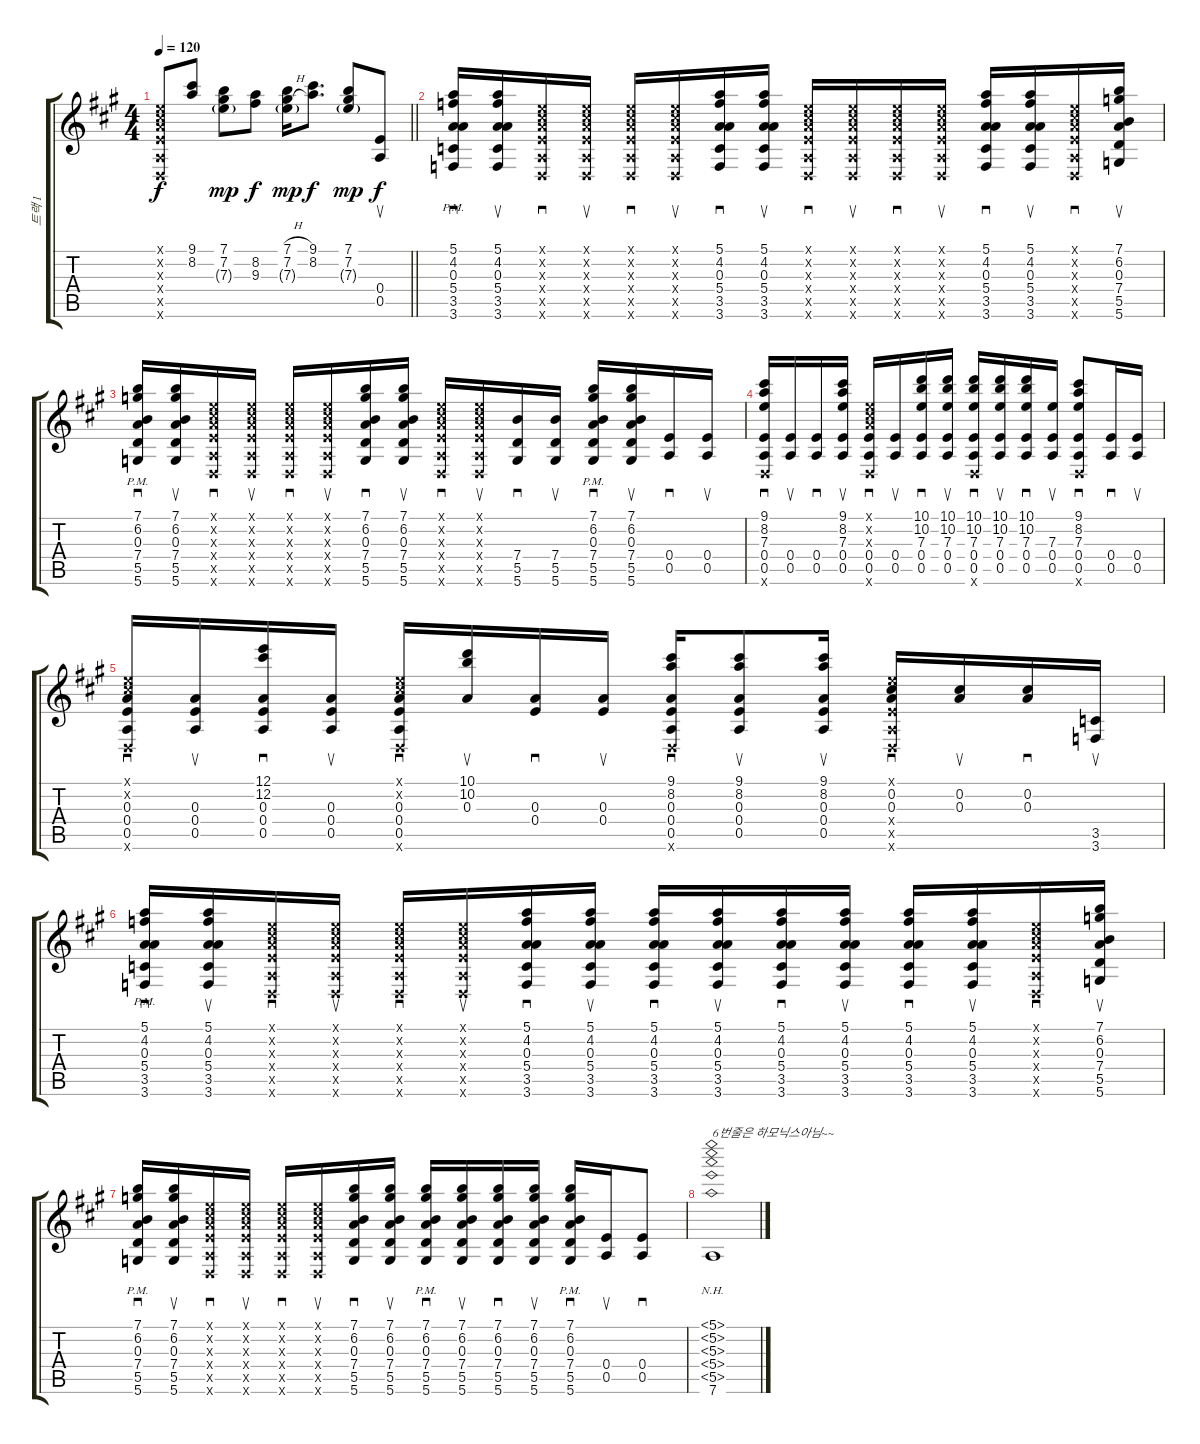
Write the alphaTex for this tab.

\track ("트랙 1" "트랙 1") {instrument acousticguitarsteel}
\staff {score tabs}
\tuning (E4 Db4 A3 E3 A2 D2) {hide}
\ts (4 4)
\tempo 120
\clef g2
\barLineRight lightlight
\ks a
(0.1{x} 0.2{x} 0.3{x} 0.4{x} 0.5{x} 0.6{x}).8{dy f} (9.1 8.2).8 (7.1 7.2 7.3{g}).8{dy mp} (8.2 9.3).8{dy f} (7.1{h} 7.2{h} 7.3{g}).16{dy mp} (9.1 8.2).8{d dy f} (7.1 7.2 7.3{g}).8{dy mp} (0.4 0.5).8{su dy f} |
(5.1 4.2 0.3 5.4{pm} 3.5{pm} 3.6{pm}).16{sd} (5.1 4.2 0.3 5.4 3.5 3.6).16{su} (0.1{x} 0.2{x} 0.3{x} 0.4{x} 0.5{x} 0.6{x}).16{sd} (0.1{x} 0.2{x} 0.3{x} 0.4{x} 0.5{x} 0.6{x}).16{su} (0.1{x} 0.2{x} 0.3{x} 0.4{x} 0.5{x} 0.6{x}).16{sd} (0.1{x} 0.2{x} 0.3{x} 0.4{x} 0.5{x} 0.6{x}).16{su} (5.1 4.2 0.3 5.4 3.5 3.6).16{sd} (5.1 4.2 0.3 5.4 3.5 3.6).16{su} (0.1{x} 0.2{x} 0.3{x} 0.4{x} 0.5{x} 0.6{x}).16{sd} (0.1{x} 0.2{x} 0.3{x} 0.4{x} 0.5{x} 0.6{x}).16{su} (0.1{x} 0.2{x} 0.3{x} 0.4{x} 0.5{x} 0.6{x}).16{sd} (0.1{x} 0.2{x} 0.3{x} 0.4{x} 0.5{x} 0.6{x}).16{su} (5.1 4.2 0.3 5.4 3.5 3.6).16{sd} (5.1 4.2 0.3 5.4 3.5 3.6).16{su} (0.1{x} 0.2{x} 0.3{x} 0.4{x} 0.5{x} 0.6{x}).16{sd} (7.1 6.2 0.3 7.4 5.5 5.6).16{su} |
(7.1 6.2 0.3 7.4{pm} 5.5{pm} 5.6{pm}).16{sd} (7.1 6.2 0.3 7.4 5.5 5.6).16{su} (0.1{x} 0.2{x} 0.3{x} 0.4{x} 0.5{x} 0.6{x}).16{sd} (0.1{x} 0.2{x} 0.3{x} 0.4{x} 0.5{x} 0.6{x}).16{su} (0.1{x} 0.2{x} 0.3{x} 0.4{x} 0.5{x} 0.6{x}).16{sd} (0.1{x} 0.2{x} 0.3{x} 0.4{x} 0.5{x} 0.6{x}).16{su} (7.1 6.2 0.3 7.4 5.5 5.6).16{sd} (7.1 6.2 0.3 7.4 5.5 5.6).16{su} (0.1{x} 0.2{x} 0.3{x} 0.4{x} 0.5{x} 0.6{x}).16{sd} (0.1{x} 0.2{x} 0.3{x} 0.4{x} 0.5{x} 0.6{x}).16{su} (7.4 5.5 5.6).16{sd} (7.4 5.5 5.6).16{su} (7.1 6.2 0.3 7.4{pm} 5.5{pm} 5.6{pm}).16{sd} (7.1 6.2 0.3 7.4 5.5 5.6).16{su} (0.4 0.5).16{sd} (0.4 0.5).16{su} |
(9.1 8.2 7.3 0.4 0.5 0.6{x}).16{sd} (0.4 0.5).16{su} (0.4 0.5).16{sd} (9.1 8.2 7.3 0.4 0.5).16{su} (0.1{x} 0.2{x} 0.3{x} 0.4 0.5 0.6{x}).16{sd} (0.4 0.5).16{su} (10.1 10.2 7.3 0.4 0.5).16{sd} (10.1 10.2 7.3 0.4 0.5).16{su} (10.1 10.2 7.3 0.4 0.5 0.6{x}).16{sd} (10.1 10.2 7.3 0.4 0.5).16{su} (10.1 10.2 7.3 0.4 0.5).16{sd} (7.3 0.4 0.5).16{su} (9.1 8.2 7.3 0.4 0.5 0.6{x}).8{sd} (0.4 0.5).16{sd} (0.4 0.5).16{su} |
(0.1{x} 0.2{x} 0.3 0.4 0.5 0.6{x}).16{sd} (0.3 0.4 0.5).16{su} (12.1 12.2 0.3 0.4 0.5).16{sd} (0.3 0.4 0.5).16{su} (0.1{x} 0.2{x} 0.3 0.4 0.5 0.6{x}).16{sd} (10.1 10.2 0.3).16{su} (0.3 0.4).16{sd} (0.3 0.4).16{su} (9.1 8.2 0.3 0.4 0.5 0.6{x}).16{sd} (9.1 8.2 0.3 0.4 0.5).8{su} (9.1 8.2 0.3 0.4 0.5).16{su} (0.1{x} 0.2 0.3 0.4{x} 0.5{x} 0.6{x}).16{sd} (0.2 0.3).16{su} (0.2 0.3).16{sd} (3.5 3.6).16{su} |
(5.1 4.2 0.3 5.4{pm} 3.5{pm} 3.6{pm}).16{sd} (5.1 4.2 0.3 5.4 3.5 3.6).16{su} (0.1{x} 0.2{x} 0.3{x} 0.4{x} 0.5{x} 0.6{x}).16{sd} (0.1{x} 0.2{x} 0.3{x} 0.4{x} 0.5{x} 0.6{x}).16{su} (0.1{x} 0.2{x} 0.3{x} 0.4{x} 0.5{x} 0.6{x}).16{sd} (0.1{x} 0.2{x} 0.3{x} 0.4{x} 0.5{x} 0.6{x}).16{su} (5.1 4.2 0.3 5.4 3.5 3.6).16{sd} (5.1 4.2 0.3 5.4 3.5 3.6).16{su} (5.1 4.2 0.3 5.4 3.5 3.6).16{sd} (5.1 4.2 0.3 5.4 3.5 3.6).16{su} (5.1 4.2 0.3 5.4 3.5 3.6).16{sd} (5.1 4.2 0.3 5.4 3.5 3.6).16{su} (5.1 4.2 0.3 5.4 3.5 3.6).16{sd} (5.1 4.2 0.3 5.4 3.5 3.6).16{su} (0.1{x} 0.2{x} 0.3{x} 0.4{x} 0.5{x} 0.6{x}).16{sd} (7.1 6.2 0.3 7.4 5.5 5.6).16{su} |
(7.1 6.2 0.3 7.4{pm} 5.5{pm} 5.6{pm}).16{sd} (7.1 6.2 0.3 7.4 5.5 5.6).16{su} (0.1{x} 0.2{x} 0.3{x} 0.4{x} 0.5{x} 0.6{x}).16{sd} (0.1{x} 0.2{x} 0.3{x} 0.4{x} 0.5{x} 0.6{x}).16{su} (0.1{x} 0.2{x} 0.3{x} 0.4{x} 0.5{x} 0.6{x}).16{sd} (0.1{x} 0.2{x} 0.3{x} 0.4{x} 0.5{x} 0.6{x}).16{su} (7.1 6.2 0.3 7.4 5.5 5.6).16{sd} (7.1 6.2 0.3 7.4 5.5 5.6).16{su} (7.1 6.2 0.3 7.4 5.5{pm} 5.6{pm}).16{sd} (7.1 6.2 0.3 7.4 5.5 5.6).16{su} (7.1 6.2 0.3 7.4 5.5 5.6).16{sd} (7.1 6.2 0.3 7.4 5.5 5.6).16{su} (7.1 6.2 0.3 7.4{pm} 5.5{pm} 5.6{pm}).16{sd} (0.4 0.5).16{su} (0.4 0.5).8{sd} |
(5.1{nh} 5.2{nh} 5.3{nh} 5.4{nh} 5.5{nh} 7.6).1{txt "6번줄은 하모닉스아님~~"}
